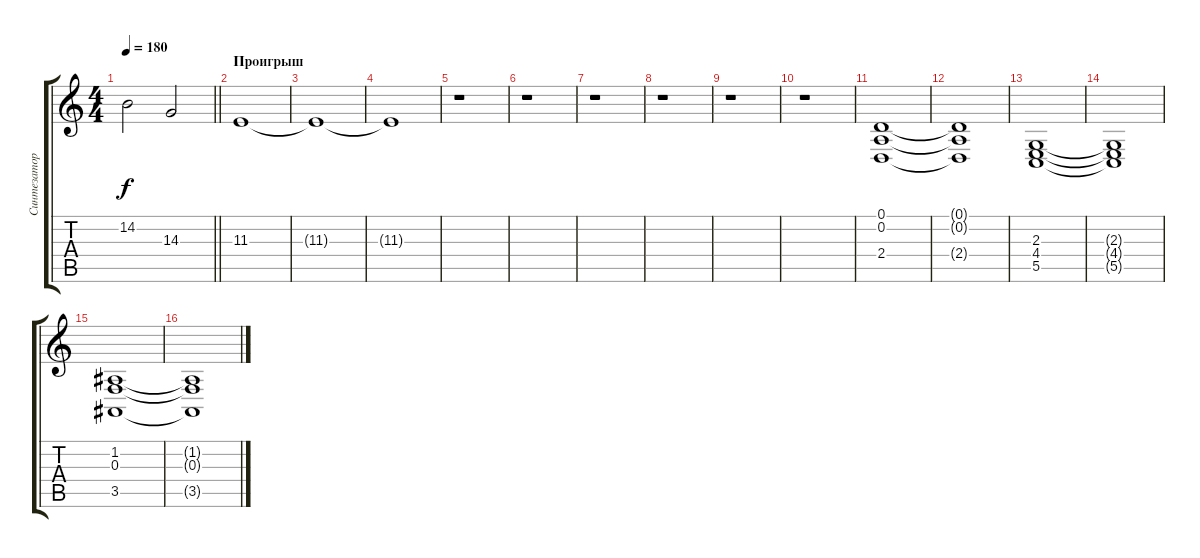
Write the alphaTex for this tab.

\track ("Синтезатор" "Синтезатор") {instrument choiraahs}
\staff {score tabs}
\tuning (D4 A3 F3 C3 G2 D2) {hide}
\ts (4 4)
\tempo 180
\clef g2
\barLineRight lightlight
\ks c
14.2.2{dy f} 14.3.2 |
\section ("" "Проигрыш")
11.3.1{volume 0} |
11.3{t}.1 |
11.3{t}.1 |
r.1 |
r.1 |
r.1 |
r.1 |
r.1 |
r.1 |
(0.1 0.2 2.4).1{volume 13} |
(0.1{t} 0.2{t} 2.4{t}).1 |
(2.3 4.4 5.5).1 |
(2.3{t} 4.4{t} 5.5{t}).1 |
(1.2 0.3 3.5).1 |
(1.2{t} 0.3{t} 3.5{t}).1
